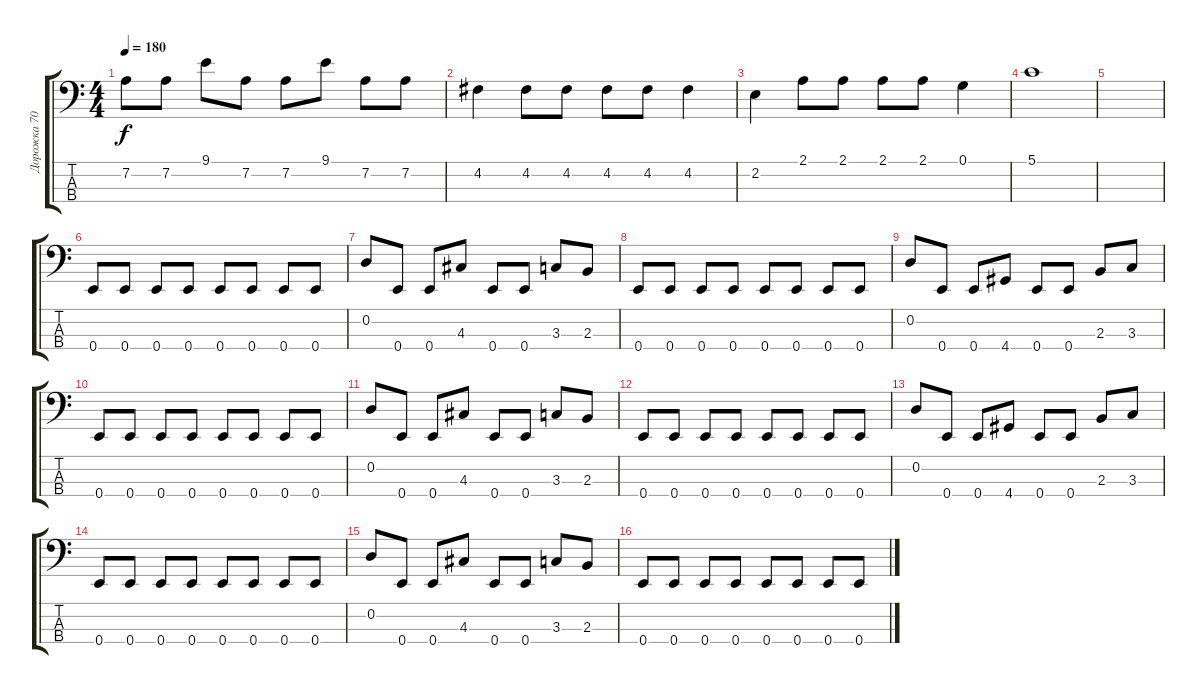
\track ("Дорожка 70" "Дорожка 70") {instrument slapbass2}
\staff {score tabs}
\tuning (G2 D2 A1 E1) {hide}
\ts (4 4)
\tempo 180
\clef f4
\ks c
7.2.8{dy f} 7.2.8 9.1.8 7.2.8 7.2.8 9.1.8 7.2.8 7.2.8 |
4.2.4 4.2.8 4.2.8 4.2.8 4.2.8 4.2.4 |
2.2.4 2.1.8 2.1.8 2.1.8 2.1.8 0.1.4 |
5.1.1 |
|
0.4.8 0.4.8 0.4.8 0.4.8 0.4.8 0.4.8 0.4.8 0.4.8 |
0.2.8 0.4.8 0.4.8 4.3.8 0.4.8 0.4.8 3.3.8 2.3.8 |
0.4.8 0.4.8 0.4.8 0.4.8 0.4.8 0.4.8 0.4.8 0.4.8 |
0.2.8 0.4.8 0.4.8 4.4.8 0.4.8 0.4.8 2.3.8 3.3.8 |
0.4.8 0.4.8 0.4.8 0.4.8 0.4.8 0.4.8 0.4.8 0.4.8 |
0.2.8 0.4.8 0.4.8 4.3.8 0.4.8 0.4.8 3.3.8 2.3.8 |
0.4.8 0.4.8 0.4.8 0.4.8 0.4.8 0.4.8 0.4.8 0.4.8 |
0.2.8 0.4.8 0.4.8 4.4.8 0.4.8 0.4.8 2.3.8 3.3.8 |
0.4.8 0.4.8 0.4.8 0.4.8 0.4.8 0.4.8 0.4.8 0.4.8 |
0.2.8 0.4.8 0.4.8 4.3.8 0.4.8 0.4.8 3.3.8 2.3.8 |
0.4.8 0.4.8 0.4.8 0.4.8 0.4.8 0.4.8 0.4.8 0.4.8
